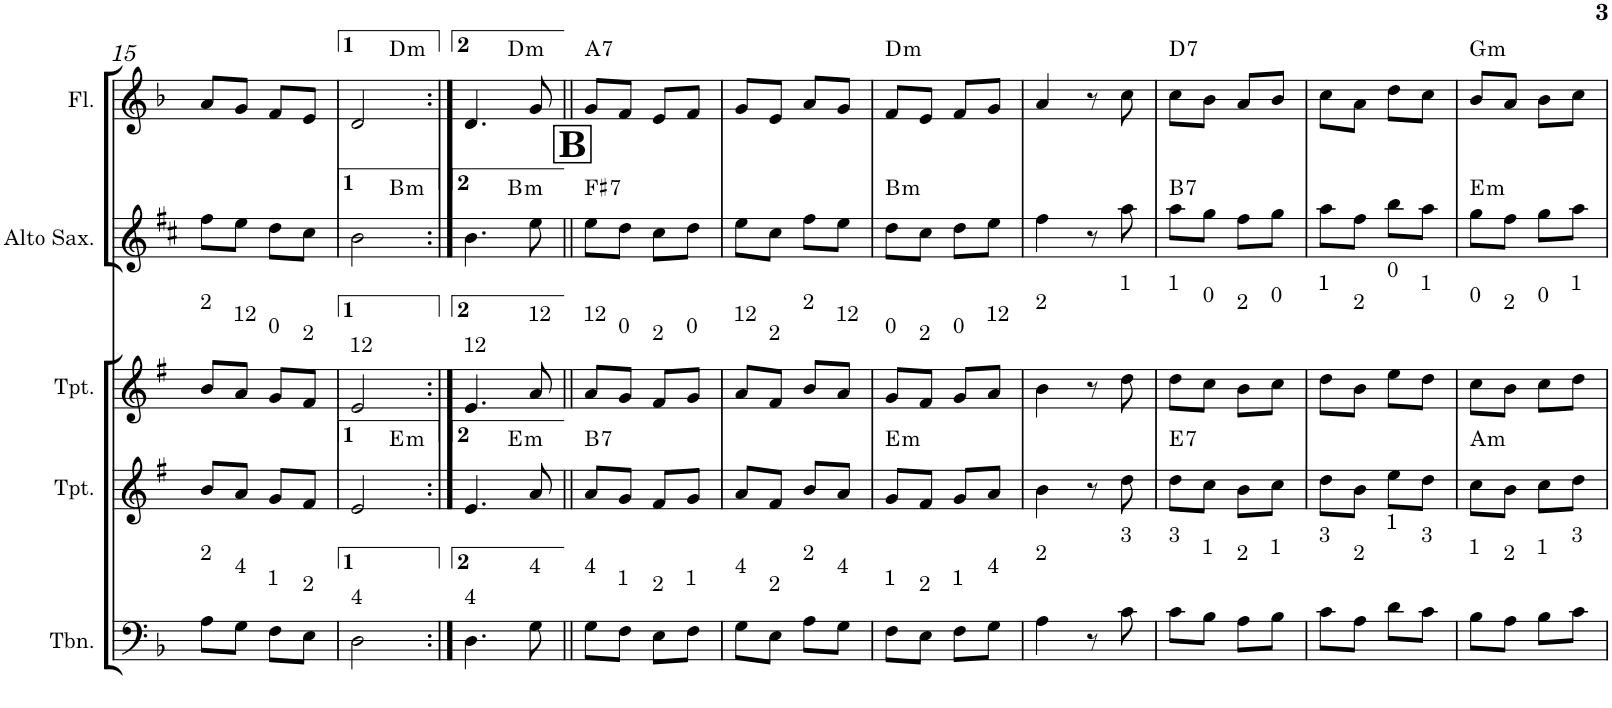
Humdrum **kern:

**kern	**kern	**harte	**kern	**kern	**harte	**kern	**harte
*part5	*part4	*part4	*part3	*part2	*part2	*part1	*part1
*staff5	*staff4	*	*staff3	*staff2	*	*staff1	*
*I"C clavF	*I"Bb	*	*I"Bb - Pirata	*I"Eb	*	*I"C clavG	*
!!LO:PB:g=z
*clefF4	*clefG2	*	*clefG2	*clefG2	*	*clefG2	*
*	*Trd1c2	*	*Trd1c2	*Trd5c9	*	*	*
*k[b-]	*k[f#]	*	*k[f#]	*k[f#c#]	*	*k[b-]	*
*d:	*e:	*	*e:	*b:	*	*d:	*
*M2/4	*M2/4	*	*M2/4	*M2/4	*	*M2/4	*
=15	=15	=15	=15	=15	=15	=15	=15
!	!	!	!LO:TX:a:t=2	!	!	!	!
!LO:TX:a:t=2	!	!	!	!	!	!	!
8A\L	8b/L	.	8b/L	8ff#\L	.	8a/L	.
!	!	!	!LO:TX:a:t=12	!	!	!	!
!LO:TX:a:t=4	!	!	!	!	!	!	!
8G\J	8a/J	.	8a/J	8ee\J	.	8g/J	.
!	!	!	!LO:TX:a:t=0	!	!	!	!
!LO:TX:a:t=1	!	!	!	!	!	!	!
8F\L	8g/L	.	8g/L	8dd\L	.	8f/L	.
!	!	!	!LO:TX:a:t=2	!	!	!	!
!LO:TX:a:t=2	!	!	!	!	!	!	!
8E\J	8f#/J	.	8f#/J	8cc#\J	.	8e/J	.
=16	=16	=16	=16	=16	=16	=16	=16
!	!	!	!LO:TX:a:t=12	!	!	!	!
!LO:TX:a:t=4	!	!	!	!	!	!	!
*	*^	*	*	*^	*	*^	*
2D\	2e/	4ryy	.	2e/	2b\	4ryy	.	2d/	4ryy	.
!	!	!	!LO:H:kt=m	!	!	!	!LO:H:kt=m	!	!	!LO:H:kt=m
.	.	4ryy	E:min	.	.	4ryy	B:min	.	4ryy	D:min
=17:|!	=17:|!	=17:|!	=17:|!	=17:|!	=17:|!	=17:|!	=17:|!	=17:|!	=17:|!	=17:|!
!	!	!	!	!LO:TX:a:t=12	!	!	!	!	!	!
!LO:TX:a:t=4	!	!	!	!	!	!	!	!	!	!
4.D\	4.e/	4ryy	.	4.e/	4.b\	4ryy	.	4.d/	4ryy	.
!	!	!	!LO:H:kt=m	!	!	!	!LO:H:kt=m	!	!	!LO:H:kt=m
.	.	4ryy	E:min	.	.	4ryy	B:min	.	4ryy	D:min
!	!	!	!	!LO:TX:a:t=12	!	!	!	!	!	!
!LO:TX:a:t=4	!	!	!	!	!	!	!	!	!	!
8G\	8a/	.	.	8a/	8ee\	.	.	8g/	.	.
!!LO:REH:place=s1:b:B:cj:fs=18.5691:t=B
=18||	=18||	=18||	=18||	=18||	=18||	=18||	=18||	=18||	=18||	=18||
!	!	!	!	!LO:TX:a:t=12	!	!	!	!	!	!
!LO:TX:a:t=4	!	!	!LO:H:kt=7	!	!	!	!LO:H:kt=7	!	!	!LO:H:kt=7
*	*	*	*	*	*v	*v	*	*	*	*
*	*v	*v	*	*	*	*	*v	*v	*
8G\L	8a/L	B:7	8a/L	8ee\L	F#:7	8g/L	A:7
!	!	!	!LO:TX:a:t=0	!	!	!	!
!LO:TX:a:t=1	!	!	!	!	!	!	!
8F\J	8g/J	.	8g/J	8dd\J	.	8f/J	.
!	!	!	!LO:TX:a:t=2	!	!	!	!
!LO:TX:a:t=2	!	!	!	!	!	!	!
8E\L	8f#/L	.	8f#/L	8cc#\L	.	8e/L	.
!	!	!	!LO:TX:a:t=0	!	!	!	!
!LO:TX:a:t=1	!	!	!	!	!	!	!
8F\J	8g/J	.	8g/J	8dd\J	.	8f/J	.
=19	=19	=19	=19	=19	=19	=19	=19
!	!	!	!LO:TX:a:t=12	!	!	!	!
!LO:TX:a:t=4	!	!	!	!	!	!	!
8G\L	8a/L	.	8a/L	8ee\L	.	8g/L	.
!	!	!	!LO:TX:a:t=2	!	!	!	!
!LO:TX:a:t=2	!	!	!	!	!	!	!
8E\J	8f#/J	.	8f#/J	8cc#\J	.	8e/J	.
!	!	!	!LO:TX:a:t=2	!	!	!	!
!LO:TX:a:t=2	!	!	!	!	!	!	!
8A\L	8b/L	.	8b/L	8ff#\L	.	8a/L	.
!	!	!	!LO:TX:a:t=12	!	!	!	!
!LO:TX:a:t=4	!	!	!	!	!	!	!
8G\J	8a/J	.	8a/J	8ee\J	.	8g/J	.
=20	=20	=20	=20	=20	=20	=20	=20
!	!	!	!LO:TX:a:t=0	!	!	!	!
!LO:TX:a:t=1	!	!LO:H:kt=m	!	!	!LO:H:kt=m	!	!LO:H:kt=m
8F\L	8g/L	E:min	8g/L	8dd\L	B:min	8f/L	D:min
!	!	!	!LO:TX:a:t=2	!	!	!	!
!LO:TX:a:t=2	!	!	!	!	!	!	!
8E\J	8f#/J	.	8f#/J	8cc#\J	.	8e/J	.
!	!	!	!LO:TX:a:t=0	!	!	!	!
!LO:TX:a:t=1	!	!	!	!	!	!	!
8F\L	8g/L	.	8g/L	8dd\L	.	8f/L	.
!	!	!	!LO:TX:a:t=12	!	!	!	!
!LO:TX:a:t=4	!	!	!	!	!	!	!
8G\J	8a/J	.	8a/J	8ee\J	.	8g/J	.
=21	=21	=21	=21	=21	=21	=21	=21
!	!	!	!LO:TX:a:t=2	!	!	!	!
!LO:TX:a:t=2	!	!	!	!	!	!	!
4A\	4b\	.	4b\	4ff#\	.	4a/	.
8r	8r	.	8r	8r	.	8r	.
!	!	!	!LO:TX:a:t=1	!	!	!	!
!LO:TX:a:t=3	!	!	!	!	!	!	!
8c\	8dd\	.	8dd\	8aa\	.	8cc\	.
=22	=22	=22	=22	=22	=22	=22	=22
!	!	!	!LO:TX:a:t=1	!	!	!	!
!LO:TX:a:t=3	!	!LO:H:kt=7	!	!	!LO:H:kt=7	!	!LO:H:kt=7
8c\L	8dd\L	E:7	8dd\L	8aa\L	B:7	8cc\L	D:7
!	!	!	!LO:TX:a:t=0	!	!	!	!
!LO:TX:a:t=1	!	!	!	!	!	!	!
8B-\J	8cc\J	.	8cc\J	8gg\J	.	8b-\J	.
!	!	!	!LO:TX:a:t=2	!	!	!	!
!LO:TX:a:t=2	!	!	!	!	!	!	!
8A\L	8b\L	.	8b\L	8ff#\L	.	8a/L	.
!	!	!	!LO:TX:a:t=0	!	!	!	!
!LO:TX:a:t=1	!	!	!	!	!	!	!
8B-\J	8cc\J	.	8cc\J	8gg\J	.	8b-/J	.
=23	=23	=23	=23	=23	=23	=23	=23
!	!	!	!LO:TX:a:t=1	!	!	!	!
!LO:TX:a:t=3	!	!	!	!	!	!	!
8c\L	8dd\L	.	8dd\L	8aa\L	.	8cc\L	.
!	!	!	!LO:TX:a:t=2	!	!	!	!
!LO:TX:a:t=2	!	!	!	!	!	!	!
8A\J	8b\J	.	8b\J	8ff#\J	.	8a\J	.
!	!	!	!LO:TX:a:t=0	!	!	!	!
!LO:TX:a:t=1	!	!	!	!	!	!	!
8d\L	8ee\L	.	8ee\L	8bb\L	.	8dd\L	.
!	!	!	!LO:TX:a:t=1	!	!	!	!
!LO:TX:a:t=3	!	!	!	!	!	!	!
8c\J	8dd\J	.	8dd\J	8aa\J	.	8cc\J	.
=24	=24	=24	=24	=24	=24	=24	=24
!	!	!	!LO:TX:a:t=0	!	!	!	!
!LO:TX:a:t=1	!	!LO:H:kt=m	!	!	!LO:H:kt=m	!	!LO:H:kt=m
8B-\L	8cc\L	A:min	8cc\L	8gg\L	E:min	8b-/L	G:min
!	!	!	!LO:TX:a:t=2	!	!	!	!
!LO:TX:a:t=2	!	!	!	!	!	!	!
8A\J	8b\J	.	8b\J	8ff#\J	.	8a/J	.
!	!	!	!LO:TX:a:t=0	!	!	!	!
!LO:TX:a:t=1	!	!	!	!	!	!	!
8B-\L	8cc\L	.	8cc\L	8gg\L	.	8b-\L	.
!	!	!	!LO:TX:a:t=1	!	!	!	!
!LO:TX:a:t=3	!	!	!	!	!	!	!
8c\J	8dd\J	.	8dd\J	8aa\J	.	8cc\J	.
=	=	=	=	=	=	=	=
*-	*-	*-	*-	*-	*-	*-	*-
